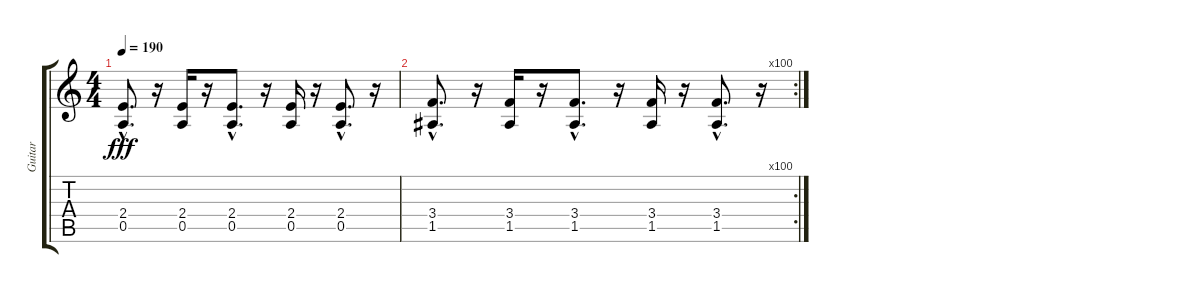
\track ("Guitar" "Guitar") {instrument distortionguitar}
\staff {score tabs}
\tuning (E4 B3 G3 D3 A2 E2) {hide}
\ts (4 4)
\tempo 190
\clef g2
\ks c
(2.4{hac} 0.5{hac}).8{d dy fff} r.16 (2.4 0.5).16 r.16 (2.4{hac} 0.5{hac}).8{d} r.16 (2.4 0.5).16 r.16 (2.4{hac} 0.5{hac}).8{d} r.16 |
\rc 100
(3.4{hac} 1.5{hac}).8{d} r.16 (3.4 1.5).16 r.16 (3.4{hac} 1.5{hac}).8{d} r.16 (3.4 1.5).16 r.16 (3.4{hac} 1.5{hac}).8{d} r.16
